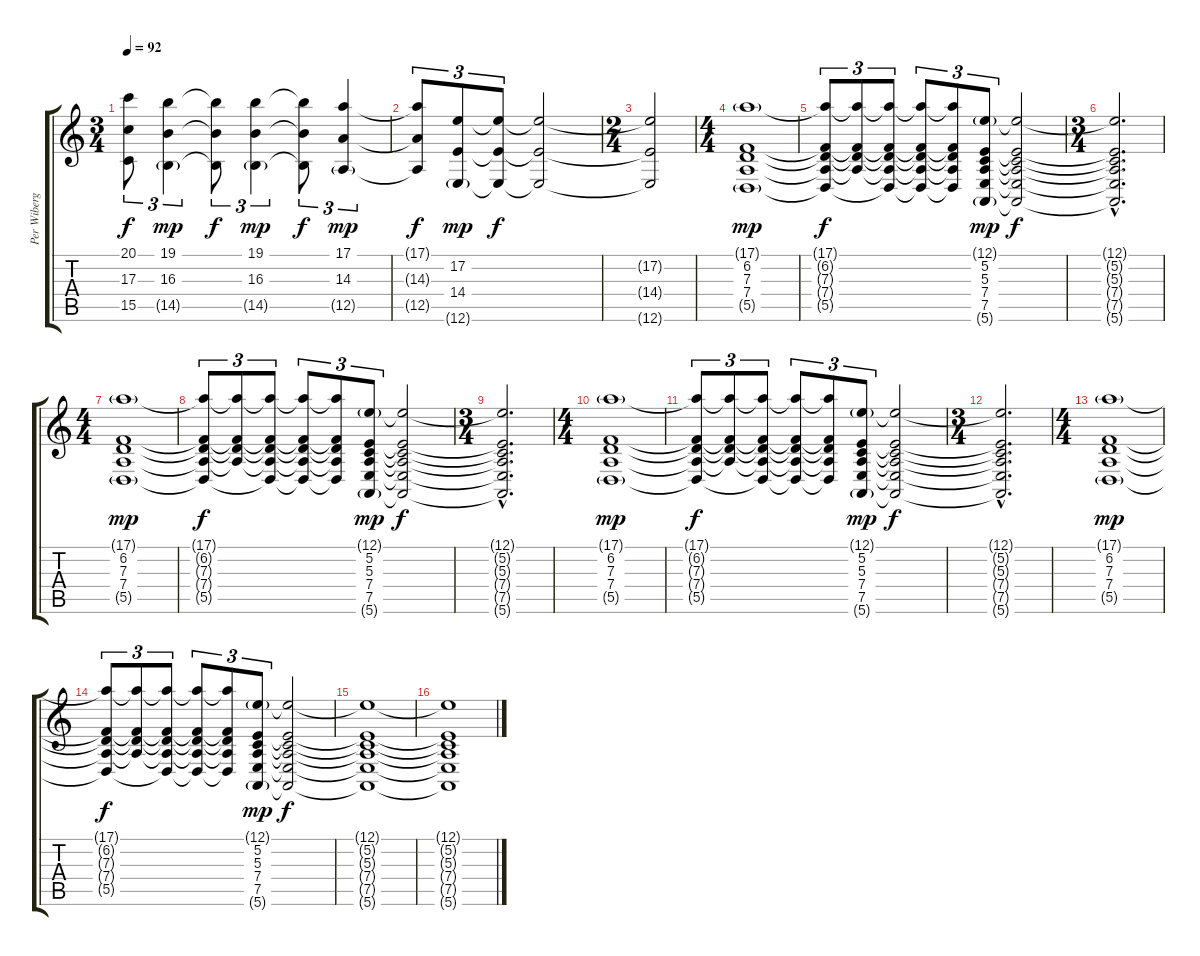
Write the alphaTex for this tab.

\track ("Per Wiberg" "Per Wiberg") {instrument synthstrings1}
\staff {score tabs}
\tuning (E4 B3 G3 D3 A2 E2) {hide}
\ts (3 4)
\tempo 92
\clef g2
\ks c
(20.1{t} 17.3{t} 15.5{t}).8{tu (3 2) dy f} (19.1 16.3 14.5{g}).4{tu (3 2) dy mp} (19.1{t} 16.3{t} 14.5{t}).8{tu (3 2) dy f} (19.1 16.3 14.5{g}).4{tu (3 2) dy mp} (19.1{t} 16.3{t} 14.5{t}).8{tu (3 2) dy f} (17.1 14.3 12.5{g}).4{tu (3 2) dy mp} |
(17.1{t} 14.3{t} 12.5{t}).8{tu (3 2) dy f} (17.2 14.4 12.6{g}).8{tu (3 2) dy mp} (17.2{t} 14.4{t} 12.6{t}).8{tu (3 2) dy f} (17.2{t} 14.4{t} 12.6{t}).2 |
\ts (2 4)
(17.2{t} 14.4{t} 12.6{t}).2 |
\ts (4 4)
\section ("" "")
(17.1{g} 6.2 7.3 7.4 5.5{g}).1{dy mp} |
(17.1{t} 6.2{t} 7.3{t} 7.4{t} 5.5{t}).8{tu (3 2) dy f} (17.1{t} 6.2{t} 7.3{t} 7.4{t}).8{tu (3 2)} (17.1{t} 6.2{t} 7.3{t} 7.4{t} 5.5{t}).8{tu (3 2)} (17.1{t} 6.2{t} 7.3{t} 7.4{t} 5.5{t}).8{tu (3 2)} (17.1{t} 6.2{t} 7.3{t} 7.4{t} 5.5{t}).8{tu (3 2)} (12.1{g} 5.2 5.3 7.4 7.5 5.6{g}).8{tu (3 2) dy mp} (12.1{t} 5.2{t} 5.3{t} 7.4{t} 7.5{t} 5.6{t}).2{dy f} |
\ts (3 4)
(12.1{hac t} 5.2{hac t} 5.3{hac t} 7.4{hac t} 7.5{hac t} 5.6{hac t}).2{d} |
\ts (4 4)
(17.1{g} 6.2 7.3 7.4 5.5{g}).1{dy mp} |
(17.1{t} 6.2{t} 7.3{t} 7.4{t} 5.5{t}).8{tu (3 2) dy f} (17.1{t} 6.2{t} 7.3{t} 7.4{t}).8{tu (3 2)} (17.1{t} 6.2{t} 7.3{t} 7.4{t} 5.5{t}).8{tu (3 2)} (17.1{t} 6.2{t} 7.3{t} 7.4{t} 5.5{t}).8{tu (3 2)} (17.1{t} 6.2{t} 7.3{t} 7.4{t} 5.5{t}).8{tu (3 2)} (12.1{g} 5.2 5.3 7.4 7.5 5.6{g}).8{tu (3 2) dy mp} (12.1{t} 5.2{t} 5.3{t} 7.4{t} 7.5{t} 5.6{t}).2{dy f} |
\ts (3 4)
(12.1{hac t} 5.2{hac t} 5.3{hac t} 7.4{hac t} 7.5{hac t} 5.6{hac t}).2{d} |
\ts (4 4)
(17.1{g} 6.2 7.3 7.4 5.5{g}).1{dy mp} |
(17.1{t} 6.2{t} 7.3{t} 7.4{t} 5.5{t}).8{tu (3 2) dy f} (17.1{t} 6.2{t} 7.3{t} 7.4{t}).8{tu (3 2)} (17.1{t} 6.2{t} 7.3{t} 7.4{t} 5.5{t}).8{tu (3 2)} (17.1{t} 6.2{t} 7.3{t} 7.4{t} 5.5{t}).8{tu (3 2)} (17.1{t} 6.2{t} 7.3{t} 7.4{t} 5.5{t}).8{tu (3 2)} (12.1{g} 5.2 5.3 7.4 7.5 5.6{g}).8{tu (3 2) dy mp} (12.1{t} 5.2{t} 5.3{t} 7.4{t} 7.5{t} 5.6{t}).2{dy f} |
\ts (3 4)
(12.1{hac t} 5.2{hac t} 5.3{hac t} 7.4{hac t} 7.5{hac t} 5.6{hac t}).2{d} |
\ts (4 4)
(17.1{g} 6.2 7.3 7.4 5.5{g}).1{dy mp} |
(17.1{t} 6.2{t} 7.3{t} 7.4{t} 5.5{t}).8{tu (3 2) dy f} (17.1{t} 6.2{t} 7.3{t} 7.4{t}).8{tu (3 2)} (17.1{t} 6.2{t} 7.3{t} 7.4{t} 5.5{t}).8{tu (3 2)} (17.1{t} 6.2{t} 7.3{t} 7.4{t} 5.5{t}).8{tu (3 2)} (17.1{t} 6.2{t} 7.3{t} 7.4{t} 5.5{t}).8{tu (3 2)} (12.1{g} 5.2 5.3 7.4 7.5 5.6{g}).8{tu (3 2) dy mp} (12.1{t} 5.2{t} 5.3{t} 7.4{t} 7.5{t} 5.6{t}).2{dy f} |
(12.1{t} 5.2{t} 5.3{t} 7.4{t} 7.5{t} 5.6{t}).1 |
(12.1{t} 5.2{t} 5.3{t} 7.4{t} 7.5{t} 5.6{t}).1{volume 0}
